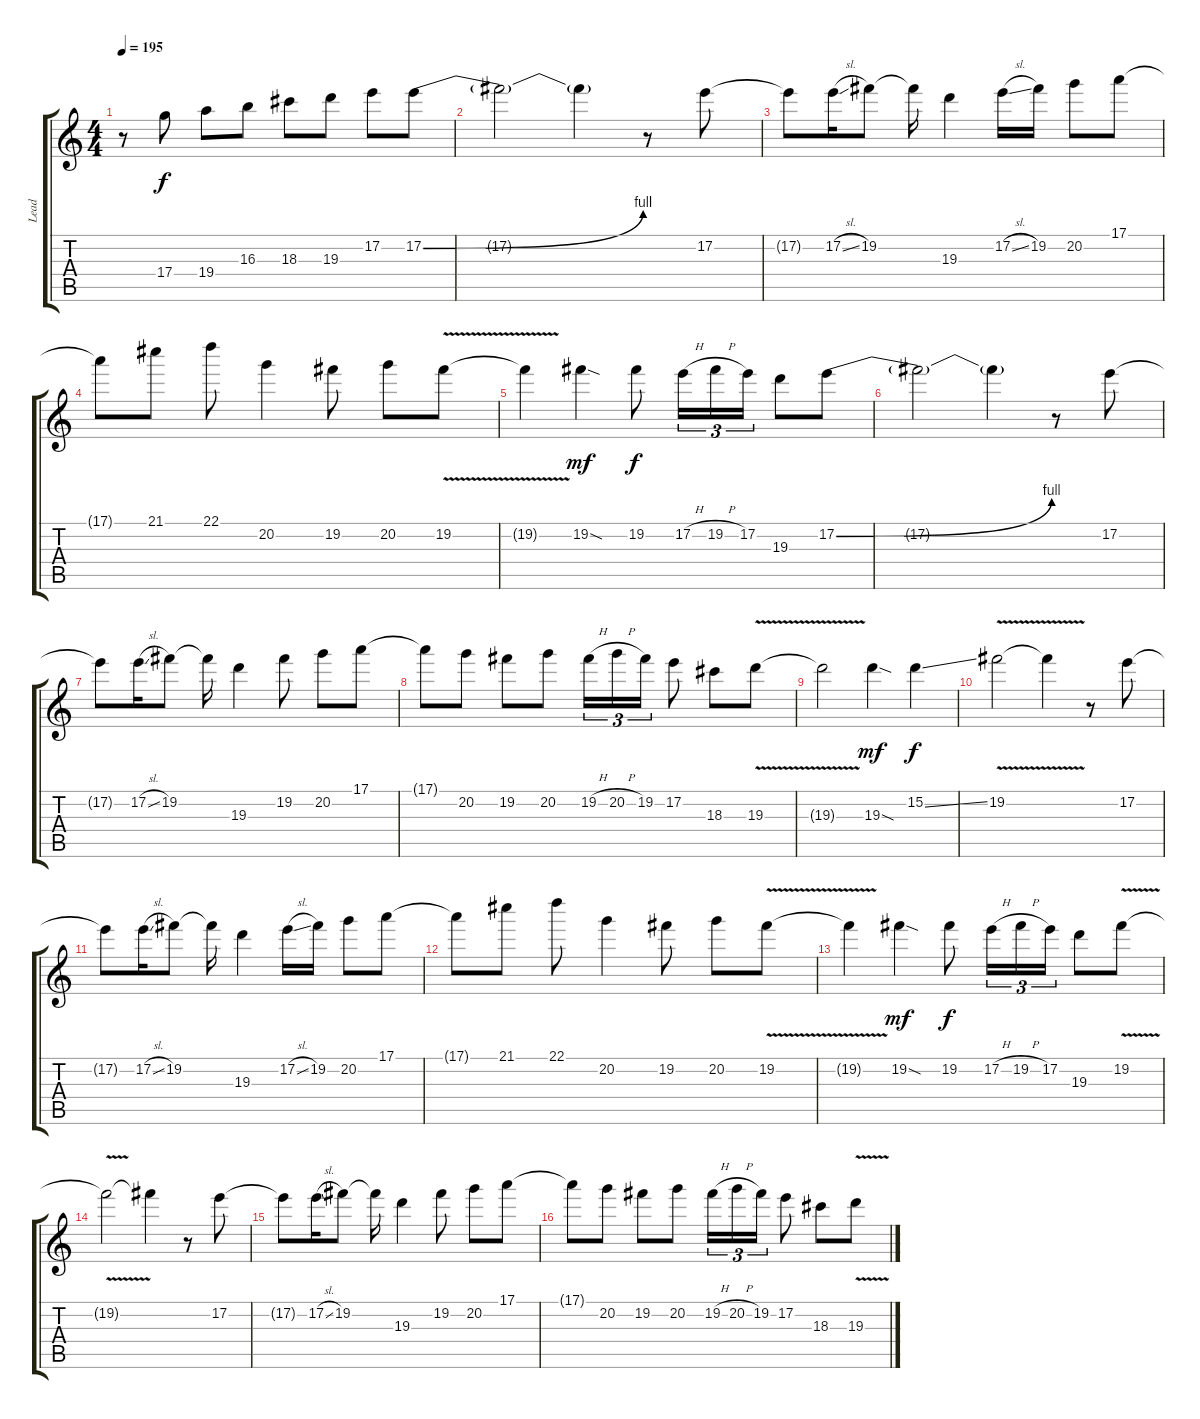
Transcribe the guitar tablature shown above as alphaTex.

\track ("Lead" "Lead") {instrument overdrivenguitar}
\staff {score tabs}
\tuning (E4 B3 G3 D3 A2 E2) {hide}
\ts (4 4)
\tempo 195
\clef g2
\ks c
r.8{dy f balance 8 instrument overdrivenguitar} 17.4.8 19.4.8 16.3.8 18.3.8 19.3.8 17.2.8 17.2{be (bend 0 0 60 4)}.8 |
\section ("" "")
17.2{t}.2 17.2{t}.4 r.8 17.2.8 |
17.2{t}.8 17.2{sl}.16 19.2.8 19.2{t}.16 19.3.4 17.2{sl}.16 19.2.16 20.2.8 17.1.8 |
17.1{t}.8 21.1.8 22.1.8 20.2.4 19.2.8 20.2.8 19.2{v}.8 |
19.2{t}.4 19.2{sod}.4{dy mf} 19.2.8{dy f} 17.2{h}.16{tu (3 2)} 19.2{h}.16{tu (3 2)} 17.2.16{tu (3 2)} 19.3.8 17.2{be (bend 0 0 60 4)}.8 |
17.2{t}.2 17.2{t}.4 r.8 17.2.8 |
17.2{t}.8 17.2{sl}.16 19.2.8 19.2{t}.16 19.3.4 19.2.8 20.2.8 17.1.8 |
17.1{t}.8 20.2.8 19.2.8 20.2.8 19.2{h}.16{tu (3 2)} 20.2{h}.16{tu (3 2)} 19.2.16{tu (3 2)} 17.2.8 18.3.8 19.3{v}.8 |
19.3{t}.2 19.3{sod}.4{dy mf} 15.2{ss}.4{dy f} |
\section ("" "")
19.2{v}.2 19.2{t}.4 r.8 17.2.8 |
17.2{t}.8 17.2{sl}.16 19.2.8 19.2{t}.16 19.3.4 17.2{sl}.16 19.2.16 20.2.8 17.1.8 |
17.1{t}.8 21.1.8 22.1.8 20.2.4 19.2.8 20.2.8 19.2{v}.8 |
19.2{t}.4 19.2{sod}.4{dy mf} 19.2.8{dy f} 17.2{h}.16{tu (3 2)} 19.2{h}.16{tu (3 2)} 17.2.16{tu (3 2)} 19.3.8 19.2{v}.8 |
19.2{t}.2 19.2{t}.4 r.8 17.2.8 |
17.2{t}.8 17.2{sl}.16 19.2.8 19.2{t}.16 19.3.4 19.2.8 20.2.8 17.1.8 |
17.1{t}.8 20.2.8 19.2.8 20.2.8 19.2{h}.16{tu (3 2)} 20.2{h}.16{tu (3 2)} 19.2.16{tu (3 2)} 17.2.8 18.3.8 19.3{v}.8
